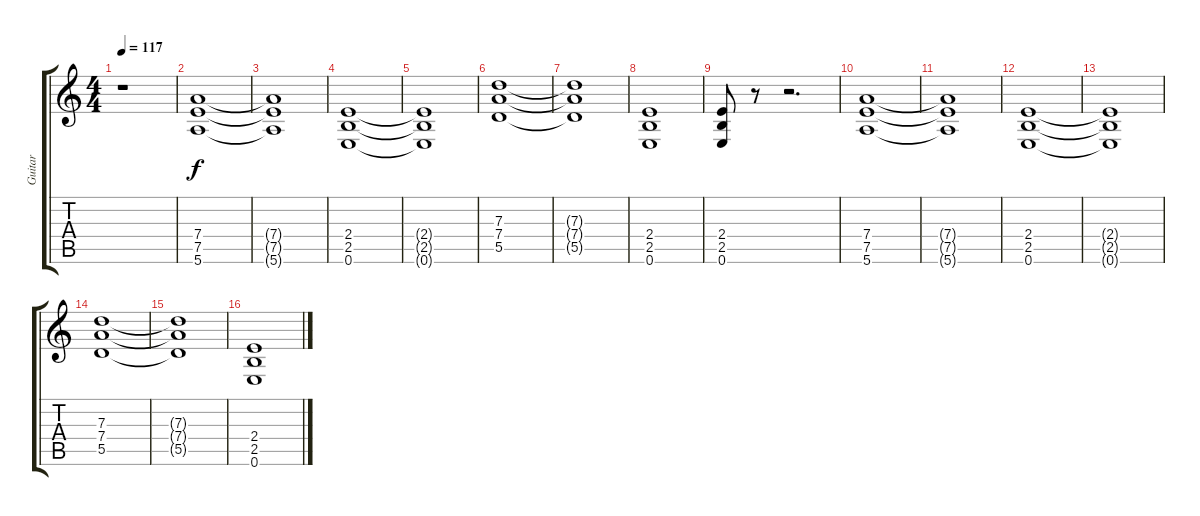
\track ("Guitar" "Guitar") {instrument distortionguitar}
\staff {score tabs}
\tuning (E4 B3 G3 D3 A2 E2) {hide}
\ts (4 4)
\tempo 117
\clef g2
\ks c
r.1{dy f instrument distortionguitar} |
(7.4 7.5 5.6).1 |
(7.4{t} 7.5{t} 5.6{t}).1 |
(2.4 2.5 0.6).1 |
(2.4{t} 2.5{t} 0.6{t}).1 |
(7.3 7.4 5.5).1 |
(7.3{t} 7.4{t} 5.5{t}).1 |
(2.4 2.5 0.6).1 |
(2.4 2.5 0.6).8 r.8 r.2{d} |
(7.4 7.5 5.6).1 |
(7.4{t} 7.5{t} 5.6{t}).1 |
(2.4 2.5 0.6).1 |
(2.4{t} 2.5{t} 0.6{t}).1 |
(7.3 7.4 5.5).1 |
(7.3{t} 7.4{t} 5.5{t}).1 |
(2.4 2.5 0.6).1
